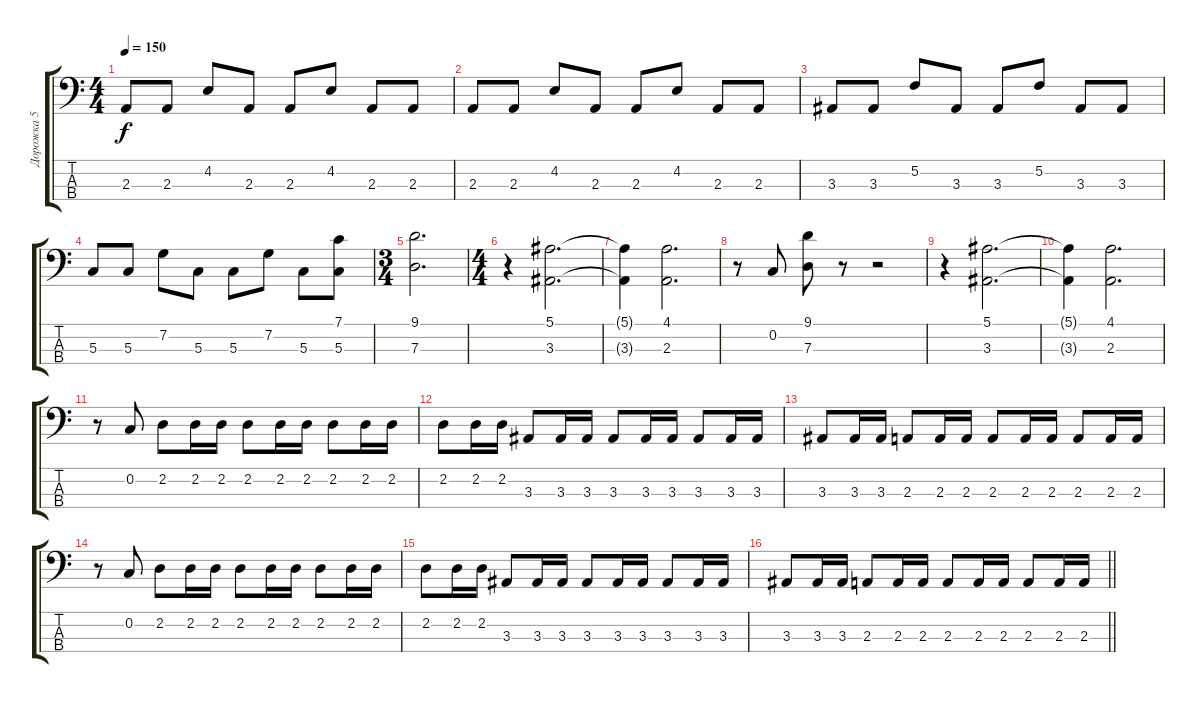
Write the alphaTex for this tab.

\track ("Дорожка 5" "Дорожка 5") {instrument electricbassfinger}
\staff {score tabs}
\tuning (F2 C2 G1 D1) {hide}
\ts (4 4)
\tempo 150
\clef f4
\ks c
2.3.8{dy f} 2.3.8 4.2.8 2.3.8 2.3.8 4.2.8 2.3.8 2.3.8 |
2.3.8 2.3.8 4.2.8 2.3.8 2.3.8 4.2.8 2.3.8 2.3.8 |
3.3.8 3.3.8 5.2.8 3.3.8 3.3.8 5.2.8 3.3.8 3.3.8 |
5.3.8 5.3.8 7.2.8 5.3.8 5.3.8 7.2.8 5.3.8 (7.1 5.3).8 |
\ts (3 4)
(9.1 7.3).2{d} |
\ts (4 4)
r.4 (5.1 3.3).2{d} |
(5.1{t} 3.3{t}).4 (4.1 2.3).2{d} |
r.8 0.2.8 (9.1 7.3).8 r.8 r.2 |
r.4 (5.1 3.3).2{d} |
(5.1{t} 3.3{t}).4 (4.1 2.3).2{d} |
r.8 0.2.8 2.2.8 2.2.16 2.2.16 2.2.8 2.2.16 2.2.16 2.2.8 2.2.16 2.2.16 |
2.2.8 2.2.16 2.2.16 3.3.8 3.3.16 3.3.16 3.3.8 3.3.16 3.3.16 3.3.8 3.3.16 3.3.16 |
3.3.8 3.3.16 3.3.16 2.3.8 2.3.16 2.3.16 2.3.8 2.3.16 2.3.16 2.3.8 2.3.16 2.3.16 |
r.8 0.2.8 2.2.8 2.2.16 2.2.16 2.2.8 2.2.16 2.2.16 2.2.8 2.2.16 2.2.16 |
2.2.8 2.2.16 2.2.16 3.3.8 3.3.16 3.3.16 3.3.8 3.3.16 3.3.16 3.3.8 3.3.16 3.3.16 |
\barLineRight lightlight
3.3.8 3.3.16 3.3.16 2.3.8 2.3.16 2.3.16 2.3.8 2.3.16 2.3.16 2.3.8 2.3.16 2.3.16
